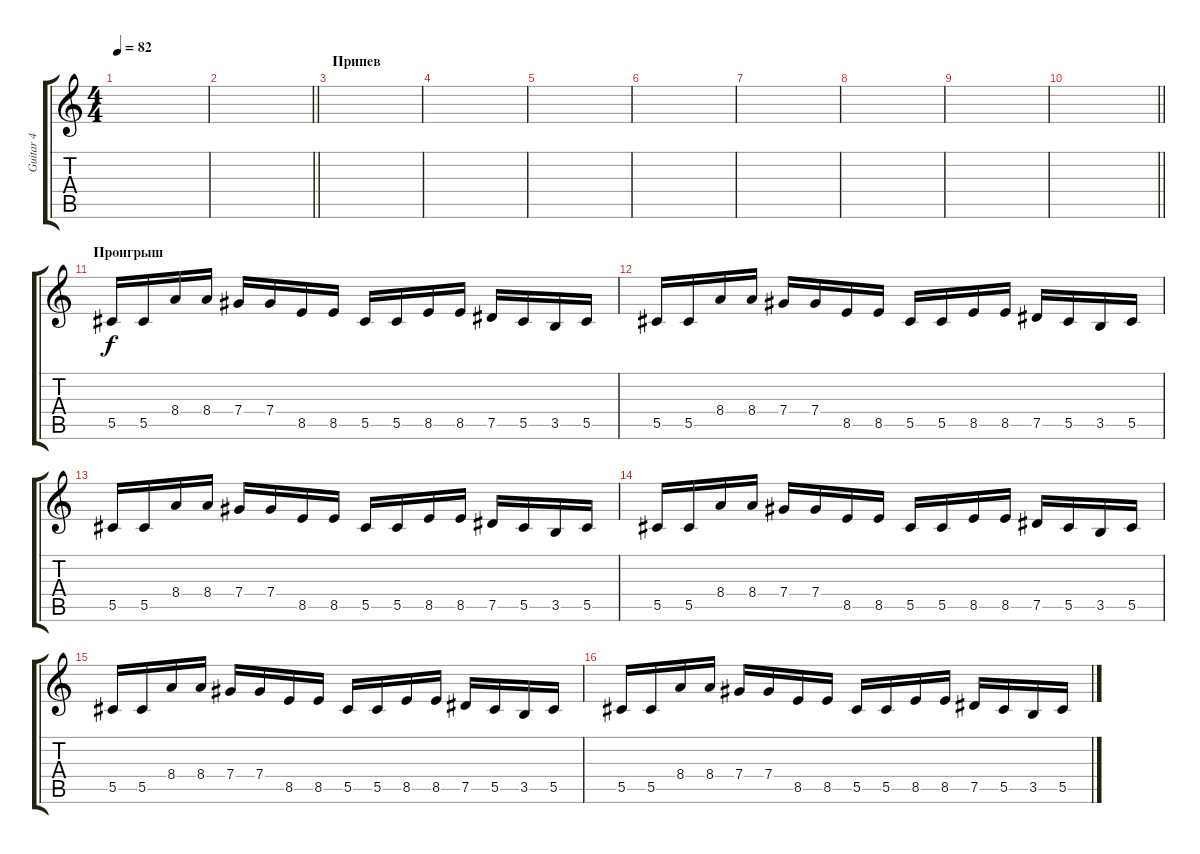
\track ("Guitar 4" "Guitar 4") {instrument distortionguitar}
\staff {score tabs}
\tuning (Eb4 Bb3 Gb3 Db3 Ab2 Db2) {hide}
\ts (4 4)
\tempo 82
\clef g2
\ks c
|
\barLineRight lightlight
|
\section ("" "Припев")
|
|
|
|
|
|
|
\barLineRight lightlight
|
\section ("" "Проигрыш")
5.5.16 5.5.16 8.4.16 8.4.16 7.4.16 7.4.16 8.5.16 8.5.16 5.5.16 5.5.16 8.5.16 8.5.16 7.5.16 5.5.16 3.5.16 5.5.16 |
5.5.16 5.5.16 8.4.16 8.4.16 7.4.16 7.4.16 8.5.16 8.5.16 5.5.16 5.5.16 8.5.16 8.5.16 7.5.16 5.5.16 3.5.16 5.5.16 |
5.5.16 5.5.16 8.4.16 8.4.16 7.4.16 7.4.16 8.5.16 8.5.16 5.5.16 5.5.16 8.5.16 8.5.16 7.5.16 5.5.16 3.5.16 5.5.16 |
5.5.16 5.5.16 8.4.16 8.4.16 7.4.16 7.4.16 8.5.16 8.5.16 5.5.16 5.5.16 8.5.16 8.5.16 7.5.16 5.5.16 3.5.16 5.5.16 |
5.5.16 5.5.16 8.4.16 8.4.16 7.4.16 7.4.16 8.5.16 8.5.16 5.5.16 5.5.16 8.5.16 8.5.16 7.5.16 5.5.16 3.5.16 5.5.16 |
5.5.16 5.5.16 8.4.16 8.4.16 7.4.16 7.4.16 8.5.16 8.5.16 5.5.16 5.5.16 8.5.16 8.5.16 7.5.16 5.5.16 3.5.16 5.5.16
